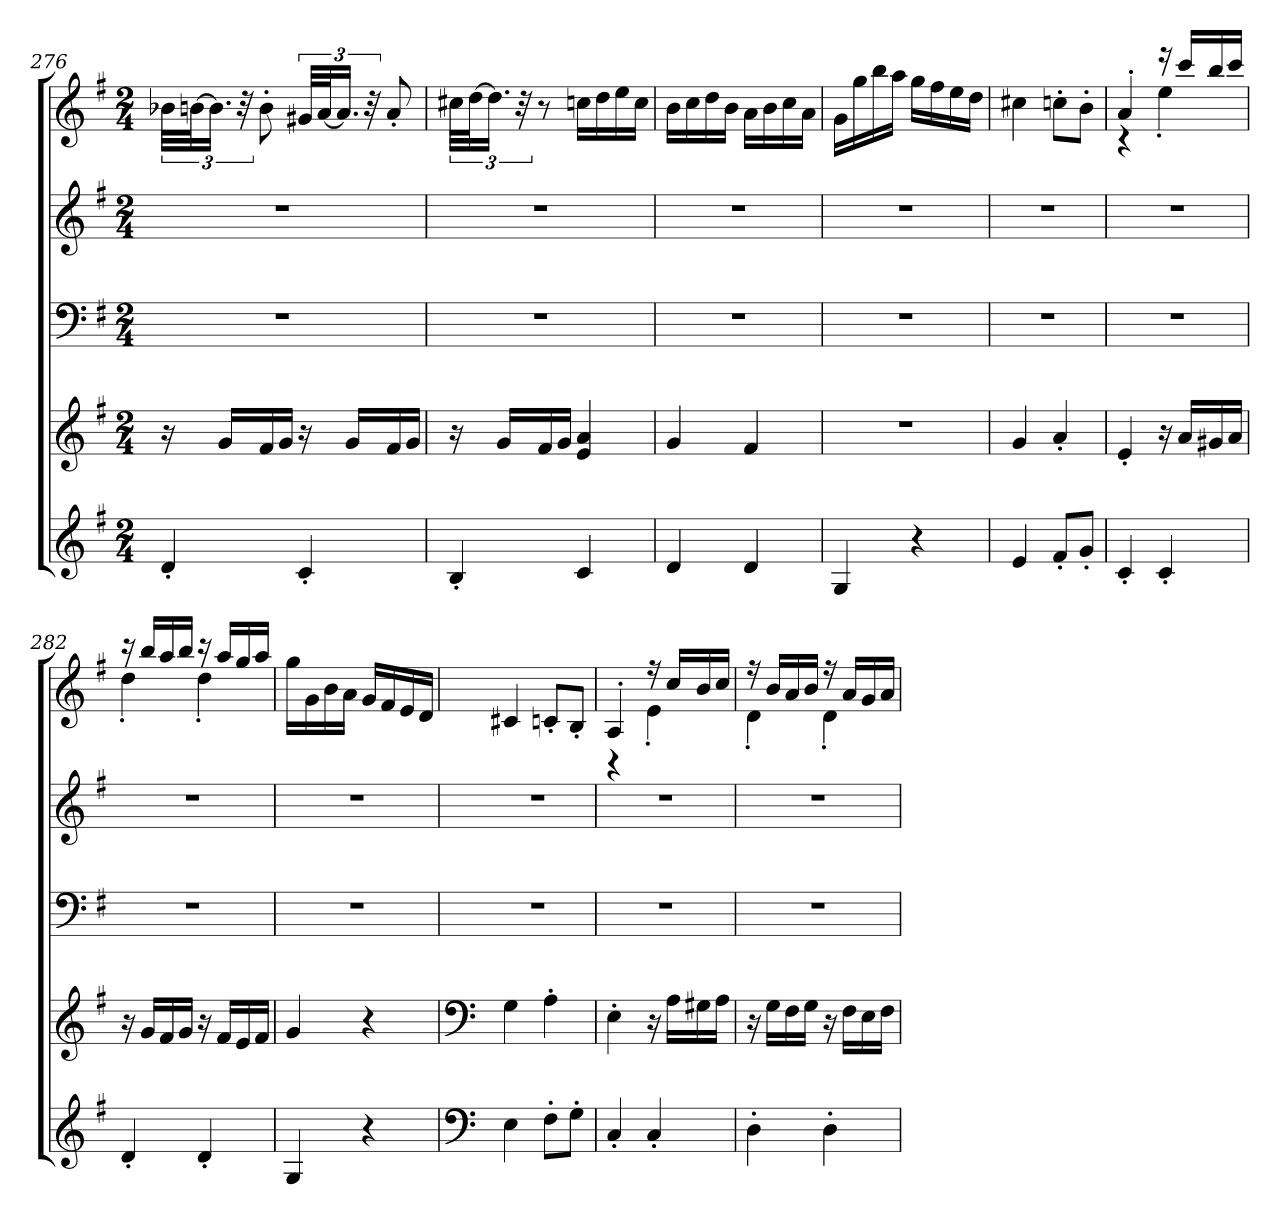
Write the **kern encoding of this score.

**kern	**kern	**kern	**kern	**kern
*part5	*part4	*part3	*part2	*part1
*staff5	*staff4	*staff3	*staff2	*staff1
*clefG2	*clefG2	*clefF4	*clefG2	*clefG2
*k[f#]	*k[f#]	*k[f#]	*k[f#]	*k[f#]
*M2/4	*M2/4	*M2/4	*M2/4	*M2/4
=276	=276	=276	=276	=276
4d'/	16r	2r	2r	48b-X\LLL
.	.	.	.	[48bn\J
.	.	.	.	24.b\JJ]
.	16g/LL	.	.	.
.	.	.	.	48r
.	16f#/	.	.	8b'\
.	16g/JJ	.	.	.
4c'/	16r	.	.	48g#X/LLL
.	.	.	.	[48a/J
.	.	.	.	24.a/JJ]
.	16g/LL	.	.	.
.	.	.	.	48r
.	16f#/	.	.	8a'/
.	16g/JJ	.	.	.
!!LO:LB:g=z
=277	=277	=277	=277	=277
4B'/	16r	2r	2r	48cc#X\LLL
.	.	.	.	[48dd\J
.	.	.	.	24.dd\JJ]
.	16g/LL	.	.	.
.	.	.	.	48r
.	16f#/	.	.	8r
.	16g/JJ	.	.	.
4c/	4e/ 4a/	.	.	16ccn\LL
.	.	.	.	16dd\
.	.	.	.	16ee\
.	.	.	.	16cc\JJ
=278	=278	=278	=278	=278
4d/	4g/	2r	2r	16b\LL
.	.	.	.	16cc\
.	.	.	.	16dd\
.	.	.	.	16b\JJ
4d/	4f#/	.	.	16a\LL
.	.	.	.	16b\
.	.	.	.	16cc\
.	.	.	.	16a\JJ
=279	=279	=279	=279	=279
4G/	2r	2r	2r	16g\LL
.	.	.	.	16gg\
.	.	.	.	16bb\
.	.	.	.	16aa\JJ
4r	.	.	.	16gg\LL
.	.	.	.	16ff#\
.	.	.	.	16ee\
.	.	.	.	16dd\JJ
=280	=280	=280	=280	=280
*	*	*	*	*MM130
4e/	4g/	2r	2r	4cc#X\
8f#'/L	4a'/	.	.	8ccn'\L
8g'/J	.	.	.	8b'\J
=281	=281	=281	=281	=281
*	*	*	*	*^
4c'/	4e'/	2r	2r	4a'/	4r
*	*	*	*	*MM134	*
4c'/	16r	.	.	16r	4ee'\
.	16a/LL	.	.	16ccc/LL	.
.	16g#X/	.	.	16bb/	.
.	16a/JJ	.	.	16ccc/JJ	.
!!LO:PB:g=z	!!
=282	=282	=282	=282	=282	=282
4d'/	16r	2r	2r	16r	4dd'\
.	16g/LL	.	.	16bb/LL	.
.	16f#/	.	.	16aa/	.
.	16g/JJ	.	.	16bb/JJ	.
4d'/	16r	.	.	16r	4dd'\
.	16f#/LL	.	.	16aa/LL	.
.	16e/	.	.	16gg/	.
.	16f#/JJ	.	.	16aa/JJ	.
*	*	*	*	*v	*v
=283	=283	=283	=283	=283
4G/	4g/	2r	2r	16gg\LL
.	.	.	.	16g\
.	.	.	.	16b\
.	.	.	.	16a\JJ
4r	4r	.	.	16g/LL
.	.	.	.	16f#/
.	.	.	.	16e/
.	.	.	.	16d/JJ
=284	=284	=284	=284	=284
*clefF4	*clefF4	*	*	*
*	*	*	*	*MM129
4E\	4G\	2r	2r	4c#X/
8F#'\L	4A'\	.	.	8cn'/L
8G'\J	.	.	.	8B'/J
=285	=285	=285	=285	=285
*	*	*	*	*^
4C'/	4E'\	2r	2r	4A'/	4r
*	*	*	*	*MM134	*
4C'/	16r	.	.	16r	4e'\
.	16A\LL	.	.	16cc/LL	.
.	16G#X\	.	.	16b/	.
.	16A\JJ	.	.	16cc/JJ	.
=286	=286	=286	=286	=286	=286
4D'\	16r	2r	2r	16r	4d'\
.	16G\LL	.	.	16b/LL	.
.	16F#\	.	.	16a/	.
.	16G\JJ	.	.	16b/JJ	.
4D'\	16r	.	.	16r	4d'\
.	16F#\LL	.	.	16a/LL	.
.	16E\	.	.	16g/	.
.	16F#\JJ	.	.	16a/JJ	.
*	*	*	*	*v	*v
=	=	=	=	=
*-	*-	*-	*-	*-
